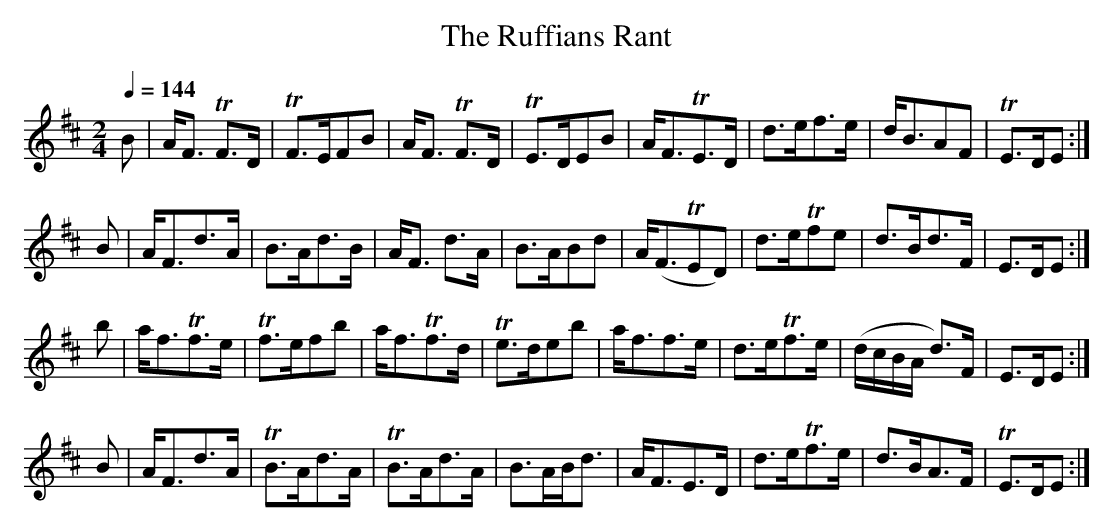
X:1
T:The Ruffians Rant
M:2/4
L:1/8
Q:1/4=144
K:D
B|A<F TF>D|TF>EFB |A<F TF>D|TE>DEB |A<FTE>D |d>ef>e | d<BAF        |TE>DE:|
B|A<Fd>A  | B>Ad>B|A<F d>A | B>ABd |A<(FTED)|d>eTfe | d>Bd>F       | E>DE:|
b|a<fTf>e |Tf>efb |a<fTf>d |Te>deb |a<ff>e  |d>eTf>e|(d/c/B/A/ d>)F| E>DE:|
B|A<Fd>A  |TB>Ad>A|TB>Ad>A | B>AB<d|A<FE>D  |d>eTf>e| d>BA>F       |TE>DE:|
